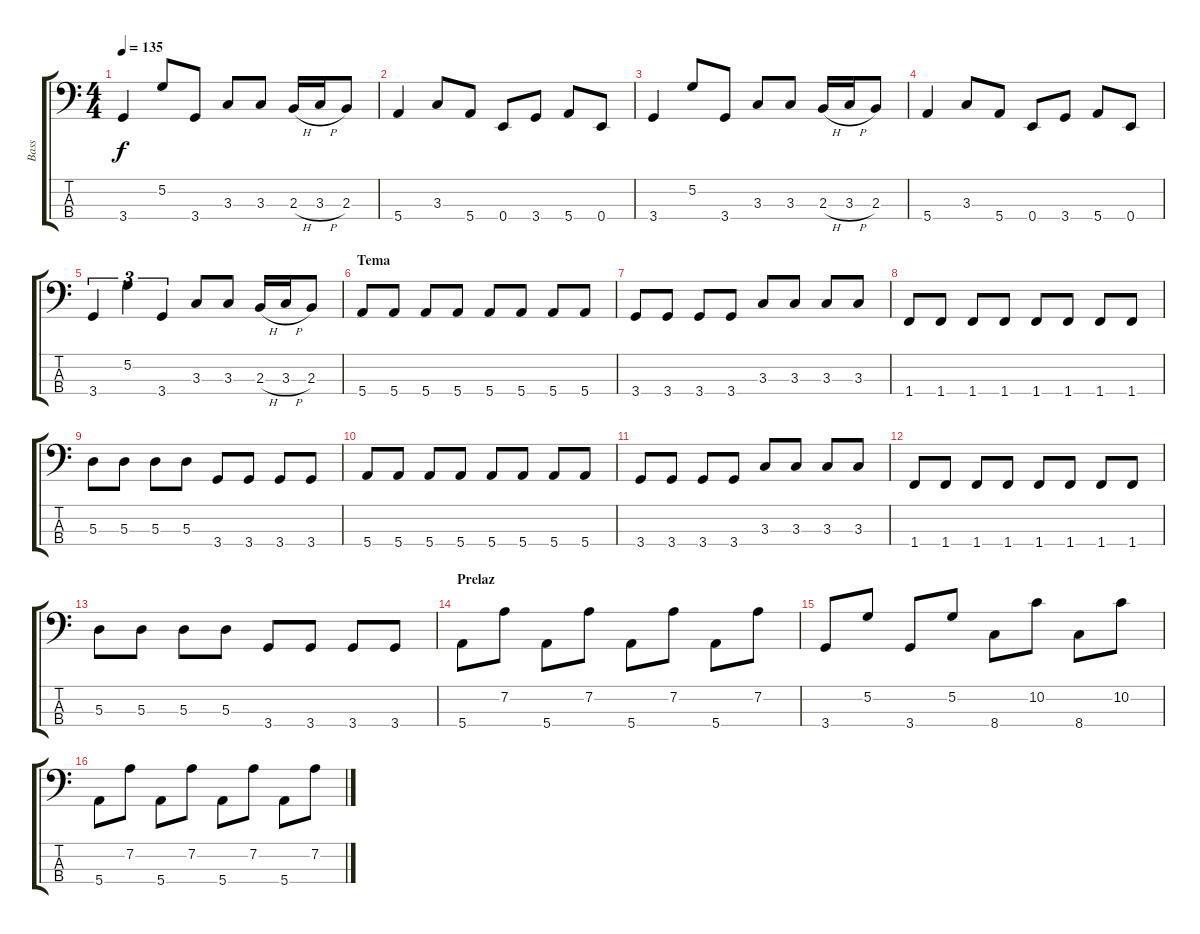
\track ("Bass" "Bass") {instrument electricbassfinger}
\staff {score tabs}
\tuning (G2 D2 A1 E1) {hide}
\ts (4 4)
\tempo 135
\clef f4
\ks c
3.4.4{dy f} 5.2.8 3.4.8 3.3.8 3.3.8 2.3{h}.16 3.3{h}.16 2.3.8 |
5.4.4 3.3.8 5.4.8 0.4.8 3.4.8 5.4.8 0.4.8 |
3.4.4 5.2.8 3.4.8 3.3.8 3.3.8 2.3{h}.16 3.3{h}.16 2.3.8 |
5.4.4 3.3.8 5.4.8 0.4.8 3.4.8 5.4.8 0.4.8 |
3.4.4{tu (3 2)} 5.2.4{tu (3 2)} 3.4.4{tu (3 2)} 3.3.8 3.3.8 2.3{h}.16 3.3{h}.16 2.3.8 |
\section ("" "Tema")
5.4.8 5.4.8 5.4.8 5.4.8 5.4.8 5.4.8 5.4.8 5.4.8 |
3.4.8 3.4.8 3.4.8 3.4.8 3.3.8 3.3.8 3.3.8 3.3.8 |
1.4.8 1.4.8 1.4.8 1.4.8 1.4.8 1.4.8 1.4.8 1.4.8 |
5.3.8 5.3.8 5.3.8 5.3.8 3.4.8 3.4.8 3.4.8 3.4.8 |
5.4.8 5.4.8 5.4.8 5.4.8 5.4.8 5.4.8 5.4.8 5.4.8 |
3.4.8 3.4.8 3.4.8 3.4.8 3.3.8 3.3.8 3.3.8 3.3.8 |
1.4.8 1.4.8 1.4.8 1.4.8 1.4.8 1.4.8 1.4.8 1.4.8 |
5.3.8 5.3.8 5.3.8 5.3.8 3.4.8 3.4.8 3.4.8 3.4.8 |
\section ("" "Prelaz")
5.4.8 7.2.8 5.4.8 7.2.8 5.4.8 7.2.8 5.4.8 7.2.8 |
3.4.8 5.2.8 3.4.8 5.2.8 8.4.8 10.2.8 8.4.8 10.2.8 |
5.4.8 7.2.8 5.4.8 7.2.8 5.4.8 7.2.8 5.4.8 7.2.8
